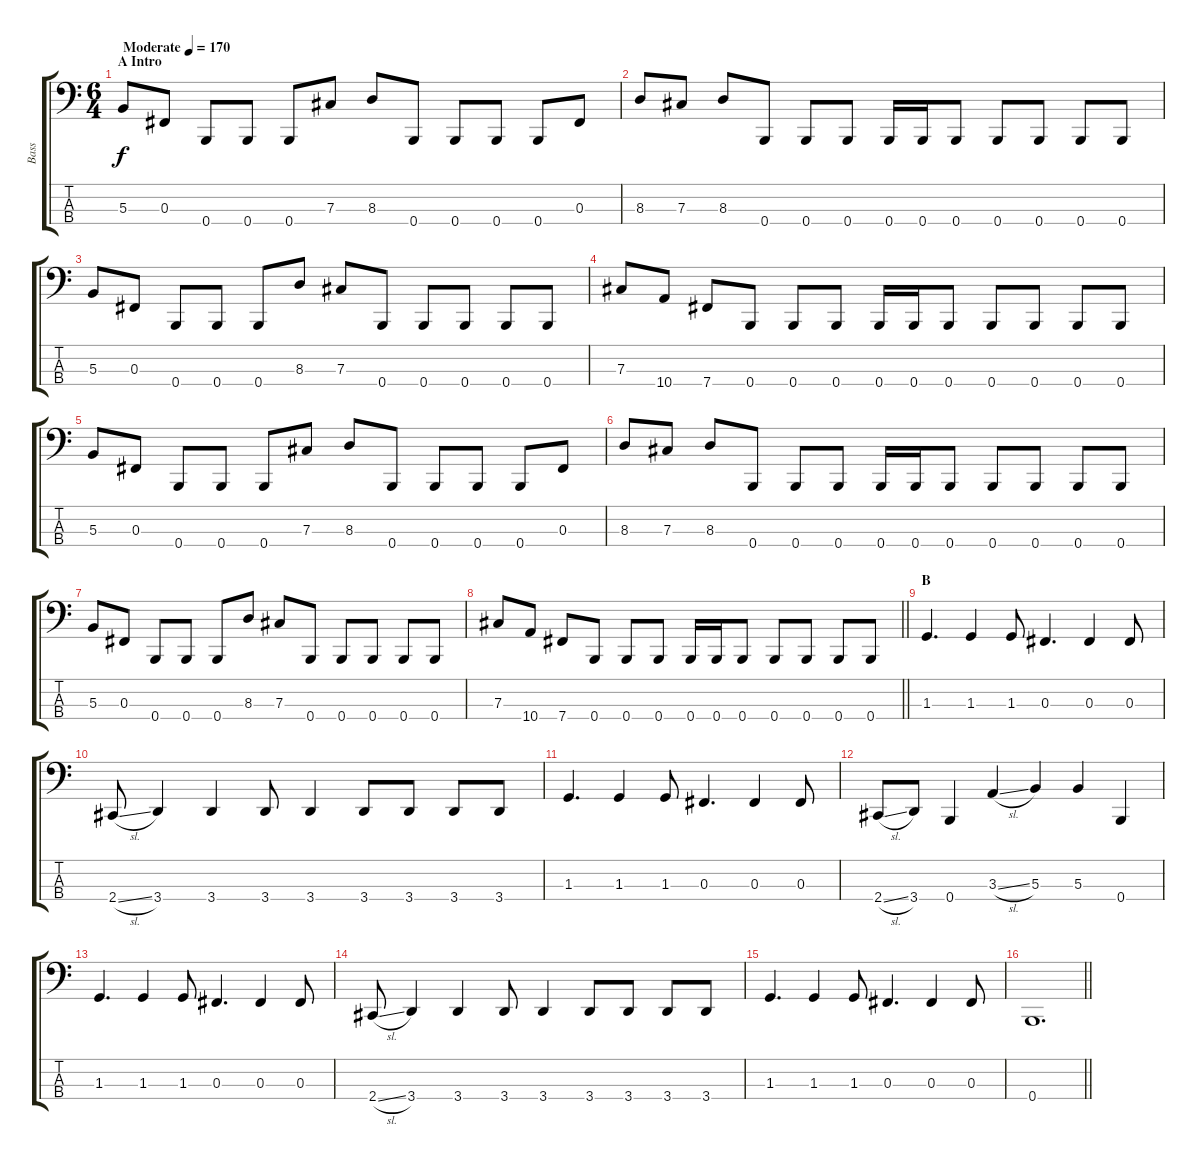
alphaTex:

\track ("Bass" "Bass") {instrument electricbassfinger}
\staff {score tabs}
\tuning (E2 B1 Gb1 B0) {hide}
\ts (6 4)
\section ("" "A Intro")
\tempo (170 "Moderate")
\clef f4
\ks c
5.3.8{dy f instrument electricbassfinger} 0.3.8 0.4.8 0.4.8 0.4.8 7.3.8 8.3.8 0.4.8 0.4.8 0.4.8 0.4.8 0.3.8 |
8.3.8 7.3.8 8.3.8 0.4.8 0.4.8 0.4.8 0.4.16 0.4.16 0.4.8 0.4.8 0.4.8 0.4.8 0.4.8 |
5.3.8 0.3.8 0.4.8 0.4.8 0.4.8 8.3.8 7.3.8 0.4.8 0.4.8 0.4.8 0.4.8 0.4.8 |
7.3.8 10.4.8 7.4.8 0.4.8 0.4.8 0.4.8 0.4.16 0.4.16 0.4.8 0.4.8 0.4.8 0.4.8 0.4.8 |
5.3.8 0.3.8 0.4.8 0.4.8 0.4.8 7.3.8 8.3.8 0.4.8 0.4.8 0.4.8 0.4.8 0.3.8 |
8.3.8 7.3.8 8.3.8 0.4.8 0.4.8 0.4.8 0.4.16 0.4.16 0.4.8 0.4.8 0.4.8 0.4.8 0.4.8 |
5.3.8 0.3.8 0.4.8 0.4.8 0.4.8 8.3.8 7.3.8 0.4.8 0.4.8 0.4.8 0.4.8 0.4.8 |
\barLineRight lightlight
7.3.8 10.4.8 7.4.8 0.4.8 0.4.8 0.4.8 0.4.16 0.4.16 0.4.8 0.4.8 0.4.8 0.4.8 0.4.8 |
\section ("" "B")
1.3.4{d} 1.3.4 1.3.8 0.3.4{d} 0.3.4 0.3.8 |
2.4{sl}.8 3.4.4 3.4.4 3.4.8 3.4.4 3.4.8 3.4.8 3.4.8 3.4.8 |
1.3.4{d} 1.3.4 1.3.8 0.3.4{d} 0.3.4 0.3.8 |
2.4{sl}.8 3.4.8 0.4.4 3.3{sl}.4 5.3.4 5.3.4 0.4.4 |
1.3.4{d} 1.3.4 1.3.8 0.3.4{d} 0.3.4 0.3.8 |
2.4{sl}.8 3.4.4 3.4.4 3.4.8 3.4.4 3.4.8 3.4.8 3.4.8 3.4.8 |
1.3.4{d} 1.3.4 1.3.8 0.3.4{d} 0.3.4 0.3.8 |
\barLineRight lightlight
0.4.1{d}
